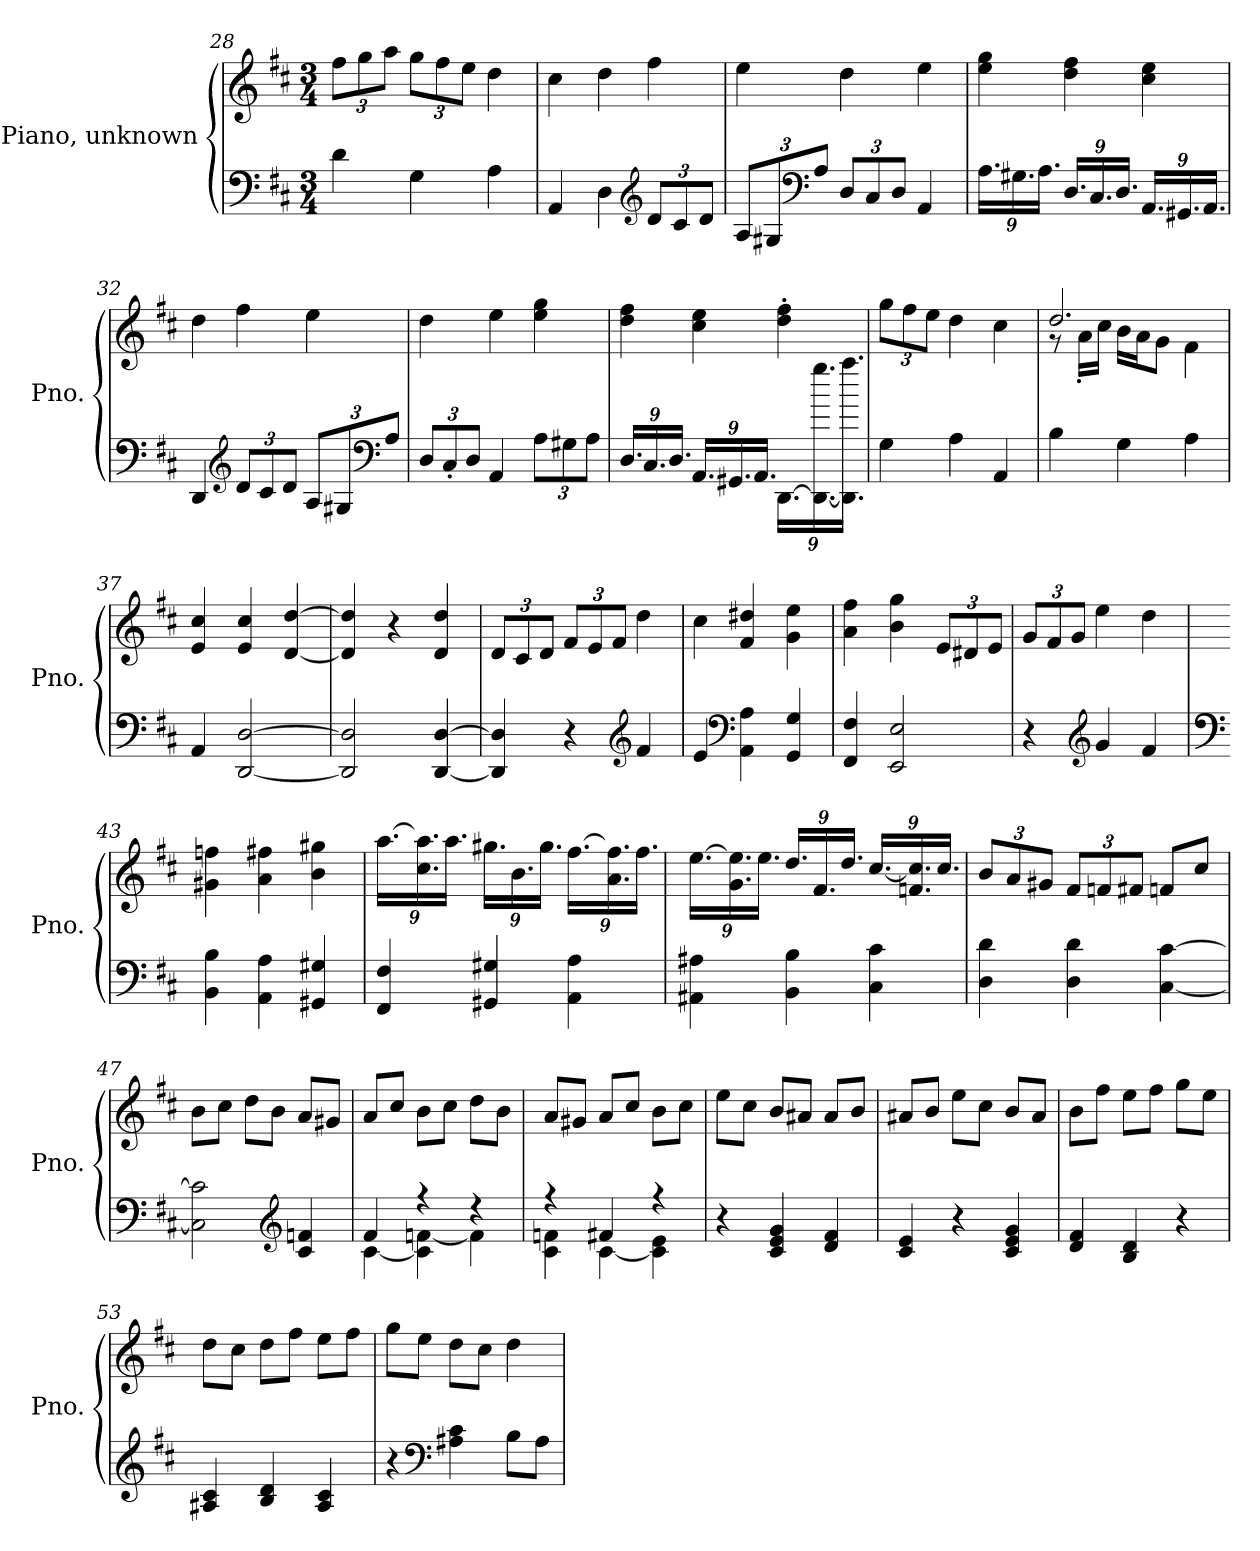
**kern	**kern
*part1	*part1
*staff2	*staff1
*I"Piano, unknown	*
*I'Pno.	*
*clefF4	*clefG2
*k[f#c#]	*k[f#c#]
*M3/4	*M3/4
*	*Xbrackettup
=28	=28
4d\	12ff#\L
.	12gg\
.	12aa\J
4G\	12gg\L
.	12ff#\
.	12ee\J
4A\	4dd\
!!LO:LB:g=z
=29	=29
4AA/	4cc#\
4D\	4dd\
*clefG2	*
*Xbrackettup	*
12d/L	4ff#\
12c#/	.
12d/J	.
=30	=30
12A/L	4ee\
12G#X/	.
*clefF4	*
12A/J	.
12D/L	4dd\
12C#/	.
12D/J	.
4AA/	4ee\
=31	=31
18.A\LL	4ee\ 4gg\
18.G#X\	.
18.A\JJ	.
18.D/LL	4dd\ 4ff#\
18.C#/	.
18.D/JJ	.
18.AA/LL	4cc#\ 4ee\
18.GG#X/	.
18.AA/JJ	.
=32	=32
4DD/	4dd\
*clefG2	*
12d/L	4ff#\
12c#/	.
12d/J	.
12A/L	4ee\
12G#X/	.
*clefF4	*
12A/J	.
!!LO:PB:g=z
=33	=33
12D/L	4dd\
12C#'/	.
12D/J	.
4AA/	4ee\
12A\L	4ee\ 4gg\
12G#X\	.
12A\J	.
=34	=34
18.D/LL	4dd\ 4ff#\
18.C#/	.
18.D/JJ	.
18.AA/LL	4cc#\ 4ee\
18.GG#X/	.
18.AA/JJ	.
[18.DD\LL	4dd\' 4ff#\'
18.DD\_ 18.gg\	.
18.DD\] 18.aa\JJ	.
=35	=35
4G\	12gg\L
.	12ff#\
.	12ee\J
4A\	4dd\
4AA/	4cc#\
=36	=36
*	*^
4B\	2.dd/	8r
.	.	16a'\LL
.	.	16cc#\JJ
4G\	.	16b\LL
.	.	16a\J
.	.	8g\J
4A\	.	4f#\
*	*v	*v
=37	=37
4AA/	4e/ 4cc#/
[2DD/ [2D/	4e/ 4cc#/
.	[4d/ [4dd/
!!LO:LB:g=z
=38	=38
2DD/] 2D/]	4d/] 4dd/]
.	4r
[4DD/ [4D/	4d/ 4dd/
=39	=39
4DD/] 4D/]	12d/L
.	12c#/
.	12d/J
4r	12f#/L
.	12e/
.	12f#/J
*clefG2	*
4f#/	4dd\
=40	=40
4e/	4cc#\
*clefF4	*
4AA\ 4A\	4f#/ 4dd#X/
4GG/ 4G/	4g\ 4ee\
=41	=41
4FF#/ 4F#/	4a\ 4ff#\
2EE/ 2E/	4b\ 4gg\
.	12e/L
.	12d#X/
.	12e/J
=42	=42
4r	12g/L
.	12f#/
.	12g/J
*clefG2	*
4g/	4ee\
4f#/	4dd\
=43	=43
*clefF4	*
4BB\ 4B\	4g#X\ 4ffn\
4AA\ 4A\	4a\ 4ff#X\
4GG#X/ 4G#X/	4b\ 4gg#X\
!!LO:LB:g=z
=44	=44
4FF#/ 4F#/	[18.aa\LL
.	18.cc#\ 18.aa\]
.	18.aa\JJ
4GG#X/ 4G#X/	18.gg#X\LL
.	18.b\
.	18.gg#\JJ
4AA\ 4A\	[18.ff#\LL
.	18.a\ 18.ff#\]
.	18.ff#\JJ
=45	=45
4AA#X\ 4A#X\	[18.ee\LL
.	18.g\ 18.ee\]
.	18.ee\JJ
4BB\ 4B\	18.dd/LL
.	18.f#/
.	18.dd/JJ
4C#\ 4c#\	[18.cc#/LL
.	18.fn/ 18.cc#/]
.	18.cc#/JJ
=46	=46
4D\ 4d\	12b/L
.	12a/
.	12g#X/J
4D\ 4d\	12f#/L
.	12fn/
.	12f#X/J
[4C#\ [4c#\	8fn/L
.	8cc#/J
!!LO:LB:g=z
=47	=47
2C#\] 2c#\]	8b\L
.	8cc#\J
.	8dd\L
.	8b\J
*clefG2	*
4c#/ 4fn/	8a/L
.	8g#X/J
=48	=48
*^	*
4f#/	[4c#\	8a/L
.	.	8cc#/J
4r	4c#\] [4fn\	8b\L
.	.	8cc#\J
4r	4f\]	8dd\L
.	.	8b\J
=49	=49	=49
4r	4c#\ 4fn\	8a/L
.	.	8g#X/J
4f#X/	[4c#\	8a/L
.	.	8cc#/J
4r	4c#\] 4e\	8b\L
.	.	8cc#\J
*v	*v	*
=50	=50
4r	8ee\L
.	8cc#\J
4c#/ 4e/ 4g/	8b/L
.	8a#X/J
4d/ 4f#/	8a#/L
.	8b/J
=51	=51
4c#/ 4e/	8a#X/L
.	8b/J
4r	8ee\L
.	8cc#\J
4c#/ 4e/ 4g/	8b/L
.	8a#/J
=52	=52
4d/ 4f#/	8b\L
.	8ff#\J
4B/ 4d/	8ee\L
.	8ff#\J
4r	8gg\L
.	8ee\J
!!LO:LB:g=z
=53	=53
4A#X/ 4c#/	8dd\L
.	8cc#\J
4B/ 4d/	8dd\L
.	8ff#\J
4A#/ 4c#/	8ee\L
.	8ff#\J
=54	=54
4r	8gg\L
.	8ee\J
*clefF4	*
4A#X\ 4c#\	8dd\L
.	8cc#\J
8B\L	4dd\
8A#\J	.
=	=
*-	*-
